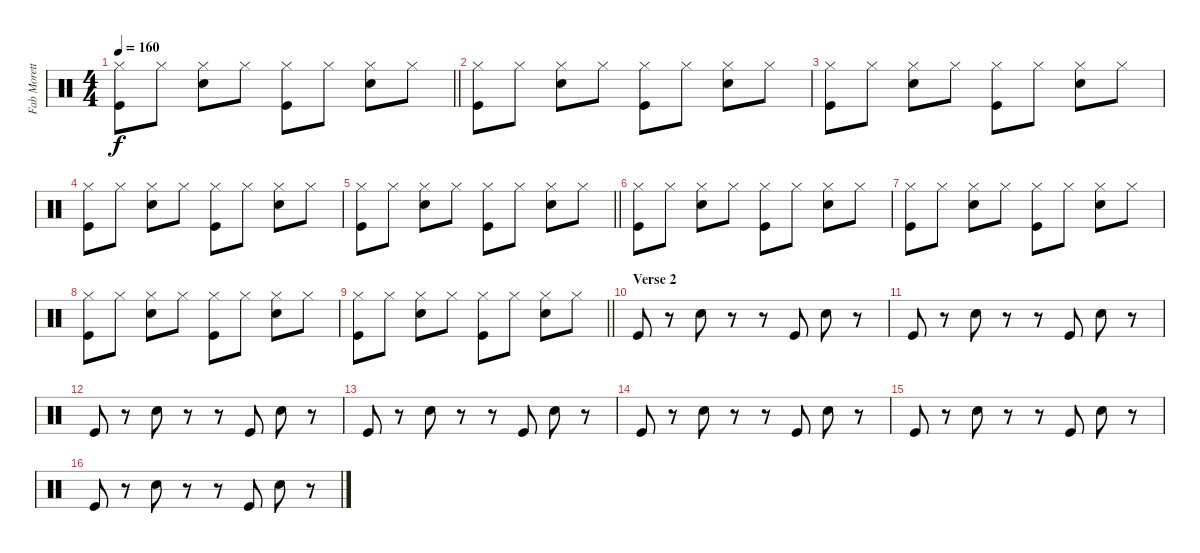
\track ("Fab Moretti" "Fab Morett") {instrument percussion}
\staff {score}
\articulation defaults
\ts (4 4)
\tempo 160
\clef neutral
\barLineRight lightlight
\ks c
("Hi-Hat (closed)" "Kick (hit)").8{dy f} "Hi-Hat (closed)".8 ("Hi-Hat (closed)" "Electric Snare (hit)").8 "Hi-Hat (closed)".8 ("Hi-Hat (closed)" "Kick (hit)").8 "Hi-Hat (closed)".8 ("Hi-Hat (closed)" "Electric Snare (hit)").8 "Hi-Hat (closed)".8 |
("Hi-Hat (closed)" "Kick (hit)").8 "Hi-Hat (closed)".8 ("Hi-Hat (closed)" "Electric Snare (hit)").8 "Hi-Hat (closed)".8 ("Hi-Hat (closed)" "Kick (hit)").8 "Hi-Hat (closed)".8 ("Hi-Hat (closed)" "Electric Snare (hit)").8 "Hi-Hat (closed)".8 |
("Hi-Hat (closed)" "Kick (hit)").8 "Hi-Hat (closed)".8 ("Hi-Hat (closed)" "Electric Snare (hit)").8 "Hi-Hat (closed)".8 ("Hi-Hat (closed)" "Kick (hit)").8 "Hi-Hat (closed)".8 ("Hi-Hat (closed)" "Electric Snare (hit)").8 "Hi-Hat (closed)".8 |
("Hi-Hat (closed)" "Kick (hit)").8 "Hi-Hat (closed)".8 ("Hi-Hat (closed)" "Electric Snare (hit)").8 "Hi-Hat (closed)".8 ("Hi-Hat (closed)" "Kick (hit)").8 "Hi-Hat (closed)".8 ("Hi-Hat (closed)" "Electric Snare (hit)").8 "Hi-Hat (closed)".8 |
\barLineRight lightlight
("Hi-Hat (closed)" "Kick (hit)").8 "Hi-Hat (closed)".8 ("Hi-Hat (closed)" "Electric Snare (hit)").8 "Hi-Hat (closed)".8 ("Hi-Hat (closed)" "Kick (hit)").8 "Hi-Hat (closed)".8 ("Hi-Hat (closed)" "Electric Snare (hit)").8 "Hi-Hat (closed)".8 |
("Hi-Hat (closed)" "Kick (hit)").8 "Hi-Hat (closed)".8 ("Hi-Hat (closed)" "Electric Snare (hit)").8 "Hi-Hat (closed)".8 ("Hi-Hat (closed)" "Kick (hit)").8 "Hi-Hat (closed)".8 ("Hi-Hat (closed)" "Electric Snare (hit)").8 "Hi-Hat (closed)".8 |
("Hi-Hat (closed)" "Kick (hit)").8 "Hi-Hat (closed)".8 ("Hi-Hat (closed)" "Electric Snare (hit)").8 "Hi-Hat (closed)".8 ("Hi-Hat (closed)" "Kick (hit)").8 "Hi-Hat (closed)".8 ("Hi-Hat (closed)" "Electric Snare (hit)").8 "Hi-Hat (closed)".8 |
("Hi-Hat (closed)" "Kick (hit)").8 "Hi-Hat (closed)".8 ("Hi-Hat (closed)" "Electric Snare (hit)").8 "Hi-Hat (closed)".8 ("Hi-Hat (closed)" "Kick (hit)").8 "Hi-Hat (closed)".8 ("Hi-Hat (closed)" "Electric Snare (hit)").8 "Hi-Hat (closed)".8 |
\barLineRight lightlight
("Hi-Hat (closed)" "Kick (hit)").8 "Hi-Hat (closed)".8 ("Hi-Hat (closed)" "Electric Snare (hit)").8 "Hi-Hat (closed)".8 ("Hi-Hat (closed)" "Kick (hit)").8 "Hi-Hat (closed)".8 ("Hi-Hat (closed)" "Electric Snare (hit)").8 "Hi-Hat (closed)".8 |
\section ("" "Verse 2")
"Kick (hit)".8 r.8 "Electric Snare (hit)".8 r.8 r.8 "Kick (hit)".8 "Electric Snare (hit)".8 r.8 |
"Kick (hit)".8 r.8 "Electric Snare (hit)".8 r.8 r.8 "Kick (hit)".8 "Electric Snare (hit)".8 r.8 |
"Kick (hit)".8 r.8 "Electric Snare (hit)".8 r.8 r.8 "Kick (hit)".8 "Electric Snare (hit)".8 r.8 |
"Kick (hit)".8 r.8 "Electric Snare (hit)".8 r.8 r.8 "Kick (hit)".8 "Electric Snare (hit)".8 r.8 |
"Kick (hit)".8 r.8 "Electric Snare (hit)".8 r.8 r.8 "Kick (hit)".8 "Electric Snare (hit)".8 r.8 |
"Kick (hit)".8 r.8 "Electric Snare (hit)".8 r.8 r.8 "Kick (hit)".8 "Electric Snare (hit)".8 r.8 |
"Kick (hit)".8 r.8 "Electric Snare (hit)".8 r.8 r.8 "Kick (hit)".8 "Electric Snare (hit)".8 r.8
